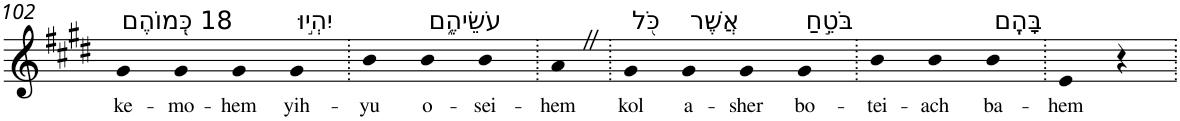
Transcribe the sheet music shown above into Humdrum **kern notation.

**kern	**text
*part1	*part1
*staff1	*staff1
*I"Piano	*
*I'Pno	*
!!LO:PB:g=z
*clefG2	*
*k[f#c#g#d#]	*
*E:	*
=102	=102
!LO:TX:a:t=18 כְּ֭מוֹהֶם	!
!	!LO:LY:b
4g#	ke-
!	!LO:LY:b
4g#	-mo-
!	!LO:LY:b
4g#	-hem
!LO:TX:a:t=יִהְי֣וּ	!
!	!LO:LY:b
4g#	yih-
=103.	=103.
!	!LO:LY:b
4b	-yu
!LO:TX:a:t=עֹשֵׂיהֶ֑ם	!
!	!LO:LY:b
4b	o-
!	!LO:LY:b
4b	-sei-
=104.	=104.
!	!LO:LY:b
4aZ	-hem
=105.	=105.
!LO:TX:a:t=כֹּ֭ל	!
!	!LO:LY:b
4g#	kol
!LO:TX:a:t=אֲשֶׁר	!
!	!LO:LY:b
4g#	a-
!	!LO:LY:b
4g#	-sher
!LO:TX:a:t=בֹּטֵ֣חַ	!
!	!LO:LY:b
4g#	bo-
=106.	=106.
!	!LO:LY:b
4b	-tei-
!	!LO:LY:b
4b	-ach
!LO:TX:a:t=בָּהֶֽם	!
!	!LO:LY:b
4b	ba-
=107.	=107.
!	!LO:LY:b
4e	-hem
4r	.
=.	=.
*-	*-
